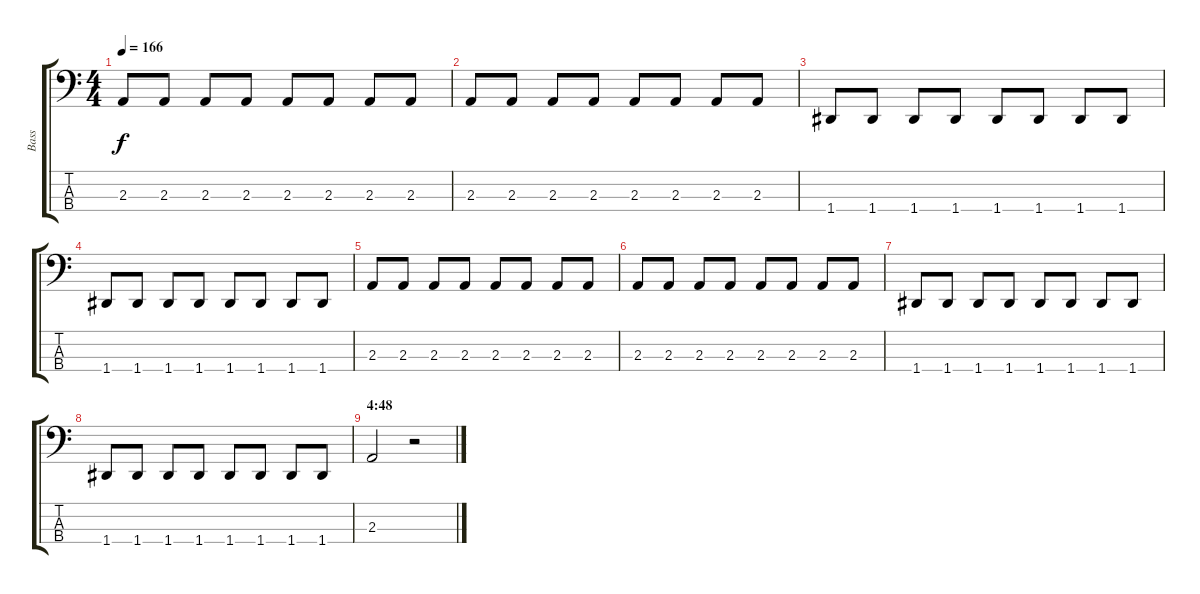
\track ("Bass" "Bass") {instrument electricbasspick}
\staff {score tabs}
\tuning (F2 C2 G1 D1) {hide}
\ts (4 4)
\tempo 166
\clef f4
\ks c
2.3.8{dy f} 2.3.8 2.3.8 2.3.8 2.3.8 2.3.8 2.3.8 2.3.8 |
2.3.8 2.3.8 2.3.8 2.3.8 2.3.8 2.3.8 2.3.8 2.3.8 |
1.4.8 1.4.8 1.4.8 1.4.8 1.4.8 1.4.8 1.4.8 1.4.8 |
1.4.8 1.4.8 1.4.8 1.4.8 1.4.8 1.4.8 1.4.8 1.4.8 |
2.3.8 2.3.8 2.3.8 2.3.8 2.3.8 2.3.8 2.3.8 2.3.8 |
2.3.8 2.3.8 2.3.8 2.3.8 2.3.8 2.3.8 2.3.8 2.3.8 |
1.4.8 1.4.8 1.4.8 1.4.8 1.4.8 1.4.8 1.4.8 1.4.8 |
1.4.8 1.4.8 1.4.8 1.4.8 1.4.8 1.4.8 1.4.8 1.4.8 |
\section ("" "4:48")
2.3.2 r.2
